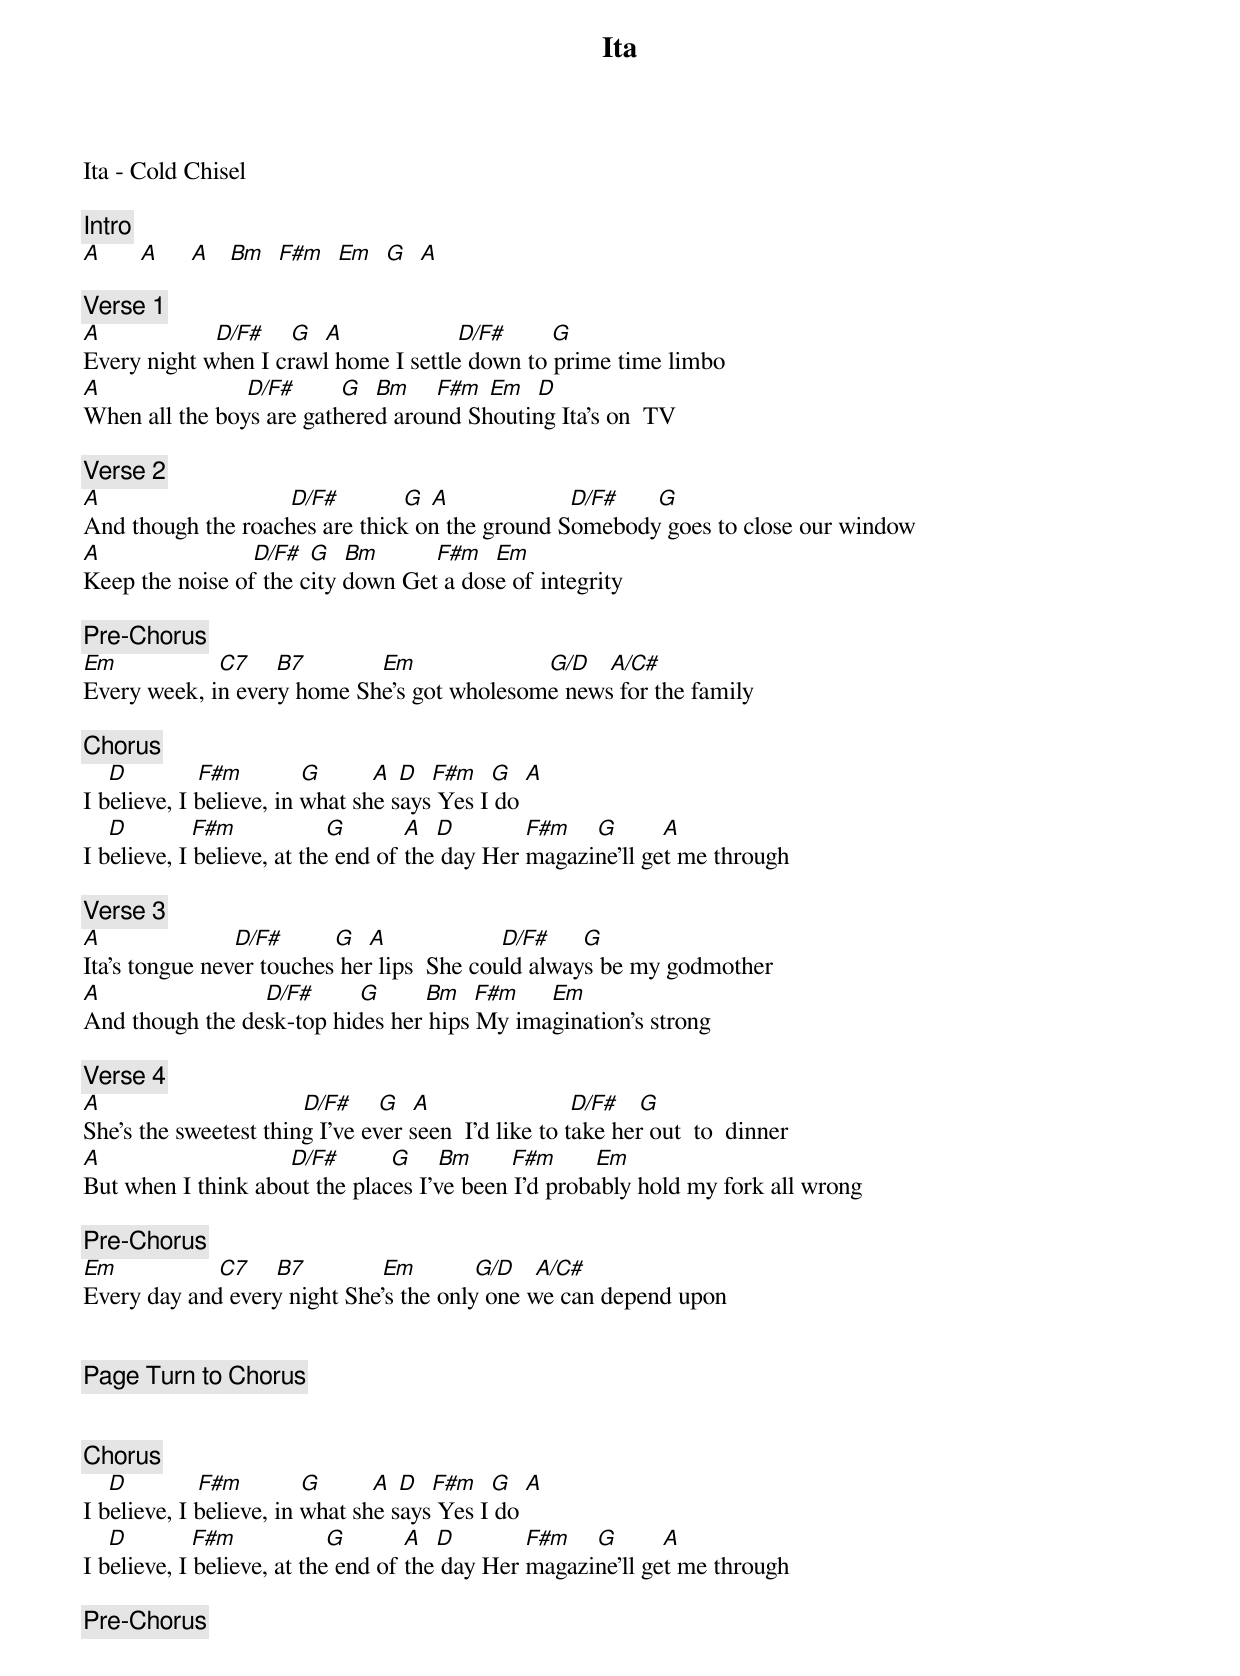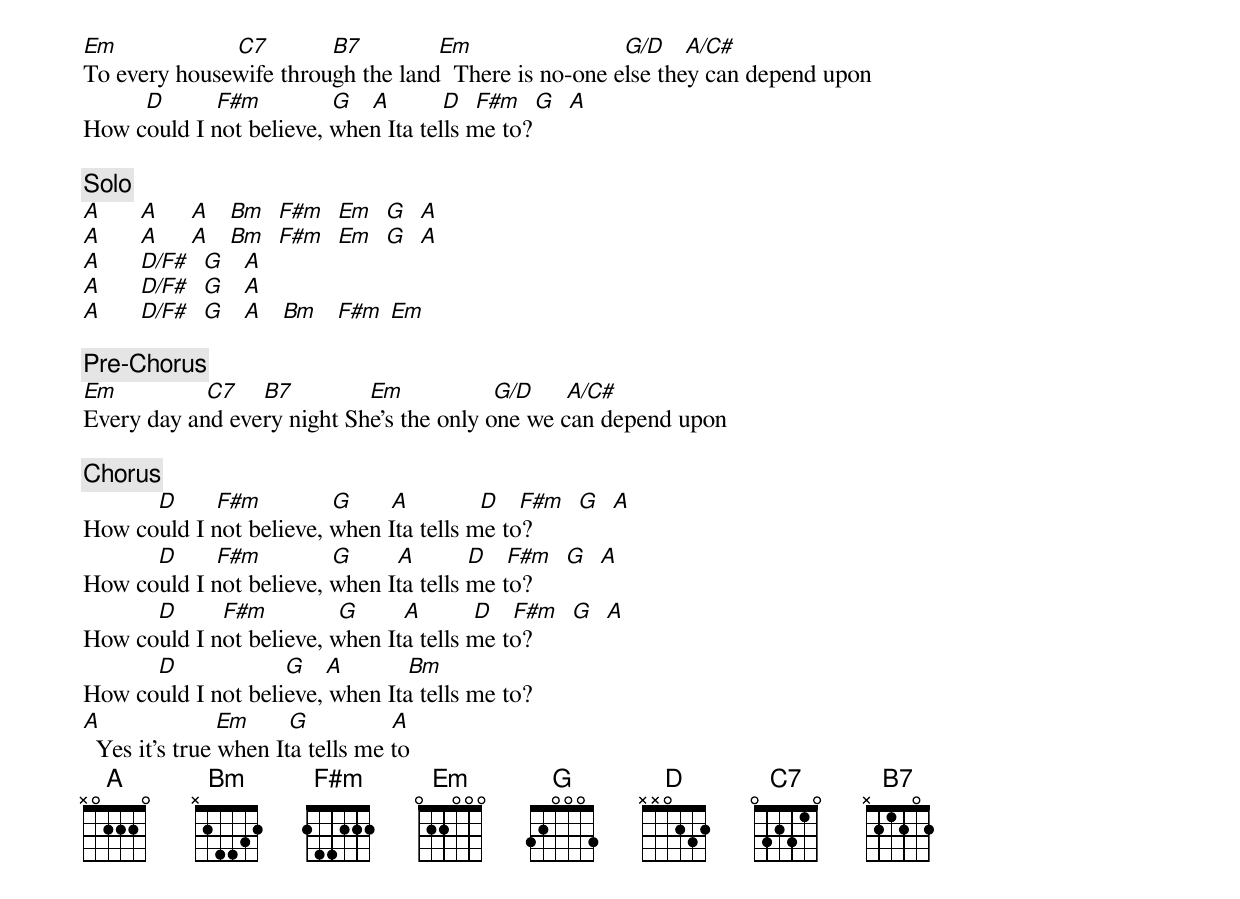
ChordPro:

{title: Ita}
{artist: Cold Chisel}
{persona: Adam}
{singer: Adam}
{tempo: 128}
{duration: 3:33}
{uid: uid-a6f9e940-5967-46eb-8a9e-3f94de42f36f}
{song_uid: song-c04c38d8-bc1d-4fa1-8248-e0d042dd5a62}



Ita - Cold Chisel

{comment: Intro}
[A]      [A]     [A]   [Bm]  [F#m]  [Em]  [G]  [A]

{comment: Verse 1}
[A]                		[D/F#]   	[G]		[A]                		[D/F#]       [G]
Every night when I crawl home	I settle down to prime time limbo
[A]                     		[D/F#]     		[G]		[Bm]    [F#m] [Em]  [D]
When all the boys are gathered around	Shouting Ita's on  TV

{comment: Verse 2}
[A]                          				[D/F#]         	[G]	[A]                			[D/F#]      [G]
And though the roaches are thick on the ground	Somebody goes to close our window
[A]                    			 [D/F#] [G]		[Bm]         [F#m] 	[Em]
Keep the noise of the city down	Get a dose of integrity

{comment: Pre-Chorus}
[Em]              		[C7]    [B7]		          [Em]                     [G/D] 		[A/C#]
Every week, in every home	She's got wholesome news for the family

{comment: Chorus}
    [D]          	[F#m]        	[G]       	[A]	[D]  [F#m]  [G]  [A]
I believe, I believe, in what she says	Yes I do
    [D]         	[F#m]            		[G]         [A]		[D]           [F#m]    [G]       [A]
I believe, I believe, at the end of the day	Her magazine'll get me through

{comment: Verse 3}
[A]                  			[D/F#]        [G]		[A]                		[D/F#]     [G]
Ita's tongue never touches her lips		She could always be my godmother
[A]                       			[D/F#]      	[G]		     [Bm]  [F#m]     [Em]
And though the desk-top hides her hips	My imagination's strong

{comment: Verse 4}
[A]                             			[D/F#]    [G]		[A]                    		[D/F#]   [G]
She's the sweetest thing I've ever seen		I'd like to take her out  to  dinner
[A]                          				[D/F#]        [G]				[Bm]      [F#m]      [Em]
But when I think about the places I've been	I'd probably hold my fork all wrong

{comment: Pre-Chorus}
[Em]              		[C7]    [B7]		          [Em]         [G/D] 		[A/C#]
Every day and every night	She's the only one we can depend upon


{comment: Page Turn to Chorus}


{comment: Chorus}
    [D]          	[F#m]        	[G]       	[A]	[D]  [F#m]  [G]  [A]
I believe, I believe, in what she says	Yes I do
    [D]         	[F#m]            		[G]         [A]		[D]           [F#m]    [G]       [A]
I believe, I believe, at the end of the day	Her magazine'll get me through

{comment: Pre-Chorus}
[Em]                 		[C7]          [B7]			         [Em]                     			[G/D]   [A/C#]
To every housewife through the land		There is no-one else they can depend upon
          [D]      		[F#m]          	[G]   [A]        [D]  [F#m]  [G]  [A]
How could I not believe, when Ita tells me to?

{comment: Solo}
[A]      [A]     [A]   [Bm]  [F#m]  [Em]  [G]  [A]
[A]      [A]     [A]   [Bm]  [F#m]  [Em]  [G]  [A]
[A]      [D/F#]  [G]   [A]
[A]      [D/F#]  [G]   [A]
[A]      [D/F#]  [G]   [A]   [Bm]   [F#m] [Em]

{comment: Pre-Chorus}
[Em]            		[C7]    [B7]		          [Em]              [G/D]     [A/C#]
Every day and every night	She's the only one we can depend upon

{comment: Chorus}
          		[D]      [F#m]          	[G]      [A]           [D]   [F#m]  [G]  [A]
How could I not believe, when Ita tells me to?
          		[D]      [F#m]          	[G]       [A]        [D]   [F#m]  [G]  [A]
How could I not believe, when Ita tells me to?
          		[D]      	[F#m]          	[G]       [A]        [D]   [F#m]  [G]  [A]
How could I not believe, when Ita tells me to?
          		[D]                 [G]   [A]          [Bm]
How could I not believe, when Ita tells me to?
[A]                  [Em]     	[G]            	[A]
  Yes it's true when Ita tells me to
